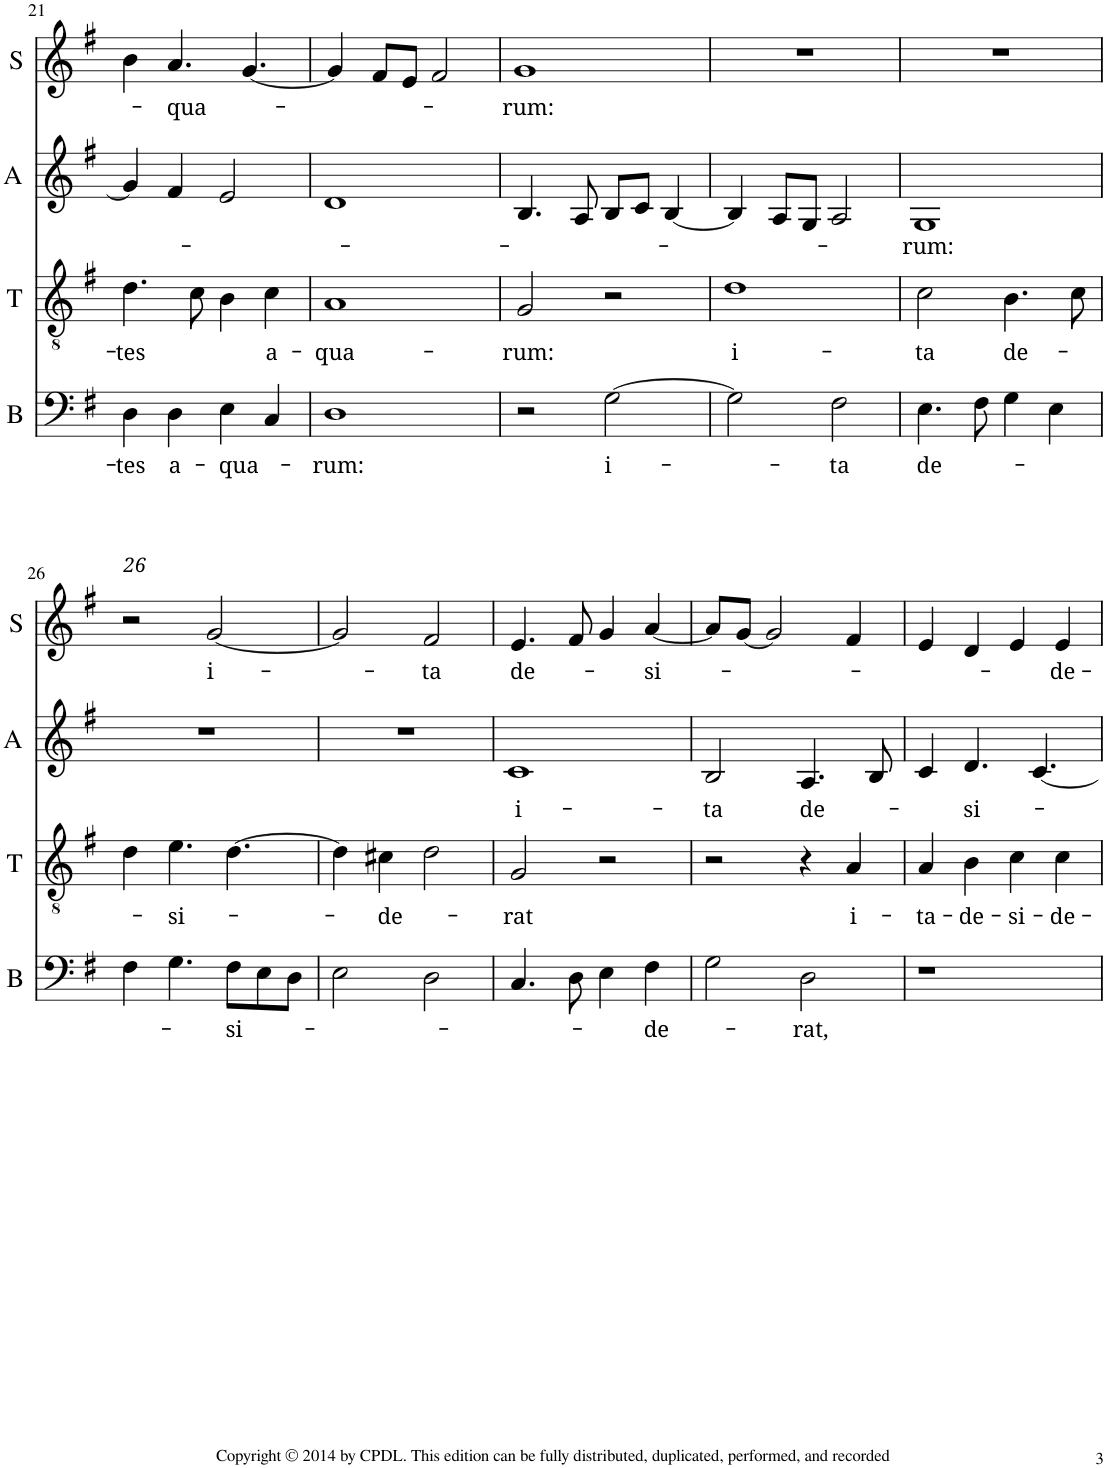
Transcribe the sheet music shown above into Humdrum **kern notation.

**kern	**text	**kern	**text	**kern	**text	**kern	**text
*part4	*part4	*part3	*part3	*part2	*part2	*part1	*part1
*staff4	*staff4	*staff3	*staff3	*staff2	*staff2	*staff1	*staff1
*I"Bass	*	*I"Tenor	*	*I"Alto	*	*I"Soprano	*
*I'B	*	*I'T	*	*I'A	*	*I'S	*
!!LO:PB:g=z
*clefF4	*	*clefGv2	*	*clefG2	*	*clefG2	*
*k[f#]	*	*k[f#]	*	*k[f#]	*	*k[f#]	*
*M4/4	*	*M4/4	*	*M4/4	*	*M4/4	*
*met(c)	*	*met(c)	*	*met(c)	*	*met(c)	*
=21	=21	=21	=21	=21	=21	=21	=21
!	!LO:LY:b	!	!LO:LY:b	!	!	!	!
4D\	-tes	4.d\	-tes	4g/]	.	4b\	.
!	!LO:LY:b	!	!	!	!	!	!LO:LY:b
4D\	a-	.	.	4f#/	.	4.a/	-qua-
.	.	8c\	.	.	.	.	.
!	!LO:LY:b	!	!	!	!	!	!
4E\	-qua-	4B\	.	2e/	.	.	.
.	.	.	.	.	.	[4.g/	.
!	!	!	!LO:LY:b	!	!	!	!
4C/	.	4c\	a-	.	.	.	.
=22	=22	=22	=22	=22	=22	=22	=22
!	!LO:LY:b	!	!LO:LY:b	!	!	!	!
1D	-rum:	1A	-qua-	1d	.	4g/]	.
.	.	.	.	.	.	8f#/L	.
.	.	.	.	.	.	8e/J	.
.	.	.	.	.	.	2f#/	.
=23	=23	=23	=23	=23	=23	=23	=23
!	!	!	!LO:LY:b	!	!	!	!LO:LY:b
2r	.	2G/	-rum:	4.B/	.	1g	-rum:
.	.	.	.	8A/	.	.	.
!	!LO:LY:b	!	!	!	!	!	!
[>2G\	i-	2r	.	8B/L	.	.	.
.	.	.	.	8c/J	.	.	.
.	.	.	.	[<4B/	.	.	.
=24	=24	=24	=24	=24	=24	=24	=24
!	!	!	!LO:LY:b	!	!	!	!
2G\]	.	1d	i-	4B/]	.	1r	.
.	.	.	.	8A/L	.	.	.
.	.	.	.	8G/J	.	.	.
!	!LO:LY:b	!	!	!	!	!	!
2F#\	-ta	.	.	2A/	.	.	.
=25	=25	=25	=25	=25	=25	=25	=25
!	!LO:LY:b	!	!LO:LY:b	!	!LO:LY:b	!	!
4.E\	de-	2c\	-ta	1G	-rum:	1r	.
8F#\	.	.	.	.	.	.	.
!	!	!	!LO:LY:b	!	!	!	!
4G\	.	4.B\	de-	.	.	.	.
4E\	.	.	.	.	.	.	.
.	.	8c\	.	.	.	.	.
!!LO:LB:g=z
=26	=26	=26	=26	=26	=26	=26	=26
!	!	!	!	!	!	!LO:TX:a:i:t=26	!
4F#\	.	4d\	.	1r	.	2r	.
!	!	!	!LO:LY:b	!	!	!	!
4.G\	.	4.e\	-si-	.	.	.	.
!	!	!	!	!	!	!	!LO:LY:b
.	.	.	.	.	.	[2g/	i-
!	!LO:LY:b	!	!	!	!	!	!
8F#\L	-si-	[4.d\	.	.	.	.	.
8E\	.	.	.	.	.	.	.
8D\J	.	.	.	.	.	.	.
=27	=27	=27	=27	=27	=27	=27	=27
2E\	.	4d\]	.	1r	.	2g/]	.
!	!	!	!LO:LY:b	!	!	!	!
.	.	4c#X\	-de-	.	.	.	.
!	!	!	!	!	!	!	!LO:LY:b
2D\	.	2d\	.	.	.	2f#/	-ta
=28	=28	=28	=28	=28	=28	=28	=28
!	!	!	!LO:LY:b	!	!LO:LY:b	!	!LO:LY:b
4.C/	.	2G/	-rat	1c	i-	4.e/	de-
8D\	.	.	.	.	.	8f#/	.
4E\	.	2r	.	.	.	4g/	.
!	!LO:LY:b	!	!	!	!	!	!LO:LY:b
4F#\	-de-	.	.	.	.	[<4a/	-si-
=29	=29	=29	=29	=29	=29	=29	=29
!	!	!	!	!	!LO:LY:b	!	!
2G\	.	2r	.	2B/	-ta	8a/L]	.
.	.	.	.	.	.	[8g/J	.
.	.	.	.	.	.	2g/]	.
!	!LO:LY:b	!	!	!	!LO:LY:b	!	!
2D\	-rat,	4r	.	4.A/	de-	.	.
!	!	!	!LO:LY:b	!	!	!	!
.	.	4A/	i-	.	.	4f#/	.
.	.	.	.	8B/	.	.	.
=30	=30	=30	=30	=30	=30	=30	=30
!	!	!	!LO:LY:b	!	!	!	!
1r	.	4A/	-ta-	4c/	.	4e/	.
!	!	!	!LO:LY:b	!	!LO:LY:b	!	!
.	.	4B\	-de-	4.d/	-si-	4d/	.
!	!	!	!LO:LY:b	!	!	!	!
.	.	4c\	-si-	.	.	4e/	.
.	.	.	.	[4.c/	.	.	.
!	!	!	!LO:LY:b	!	!	!	!LO:LY:b
.	.	4c\	-de-	.	.	4e/	-de-
=	=	=	=	=	=	=	=
*-	*-	*-	*-	*-	*-	*-	*-
